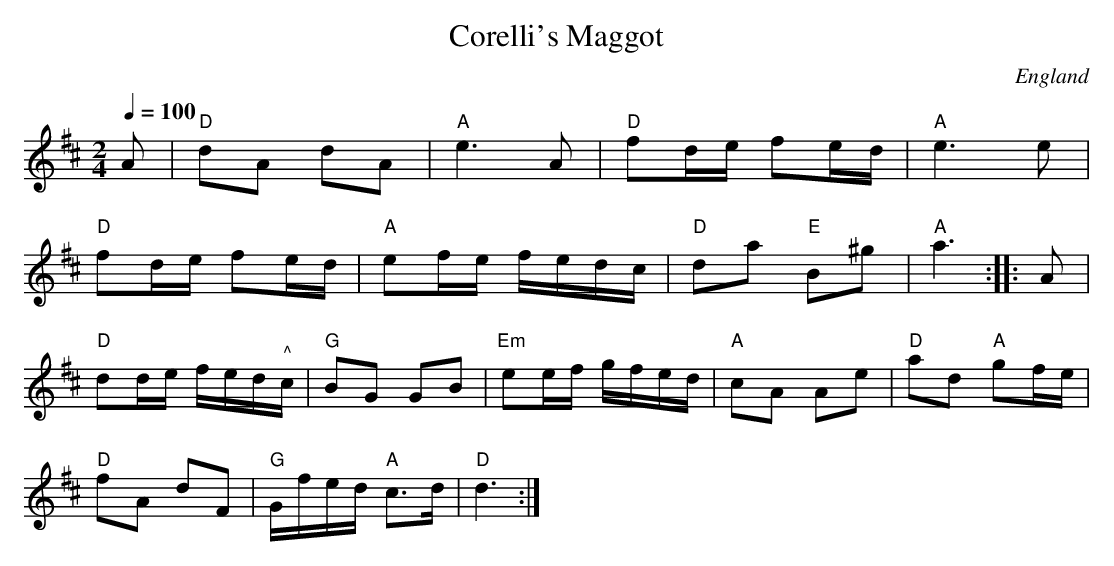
X:1
T:Corelli's Maggot           %Tune name
Q:1/4=100     %Tempo
O:England
M:2/4     %Meter
L:1/16     %
K:D
A2 | "D"d2A2 d2A2 | "A"e6 A2 | "D"f2de f2ed | "A"e6 e2 |
"D"f2de f2ed | "A"e2fe fedc | "D"d2a2 "E"B2^g2 | "A"a6 :: A2 |
"D"d2de fed"^^"c | "G"B2G2 G2B2 | "Em"e2ef gfed | "A"c2A2 A2e2 | "D"a2d2 "A"g2fe |
"D"f2A2 d2F2 | "G"Gfed "A"c3d | "D"d6 :|
